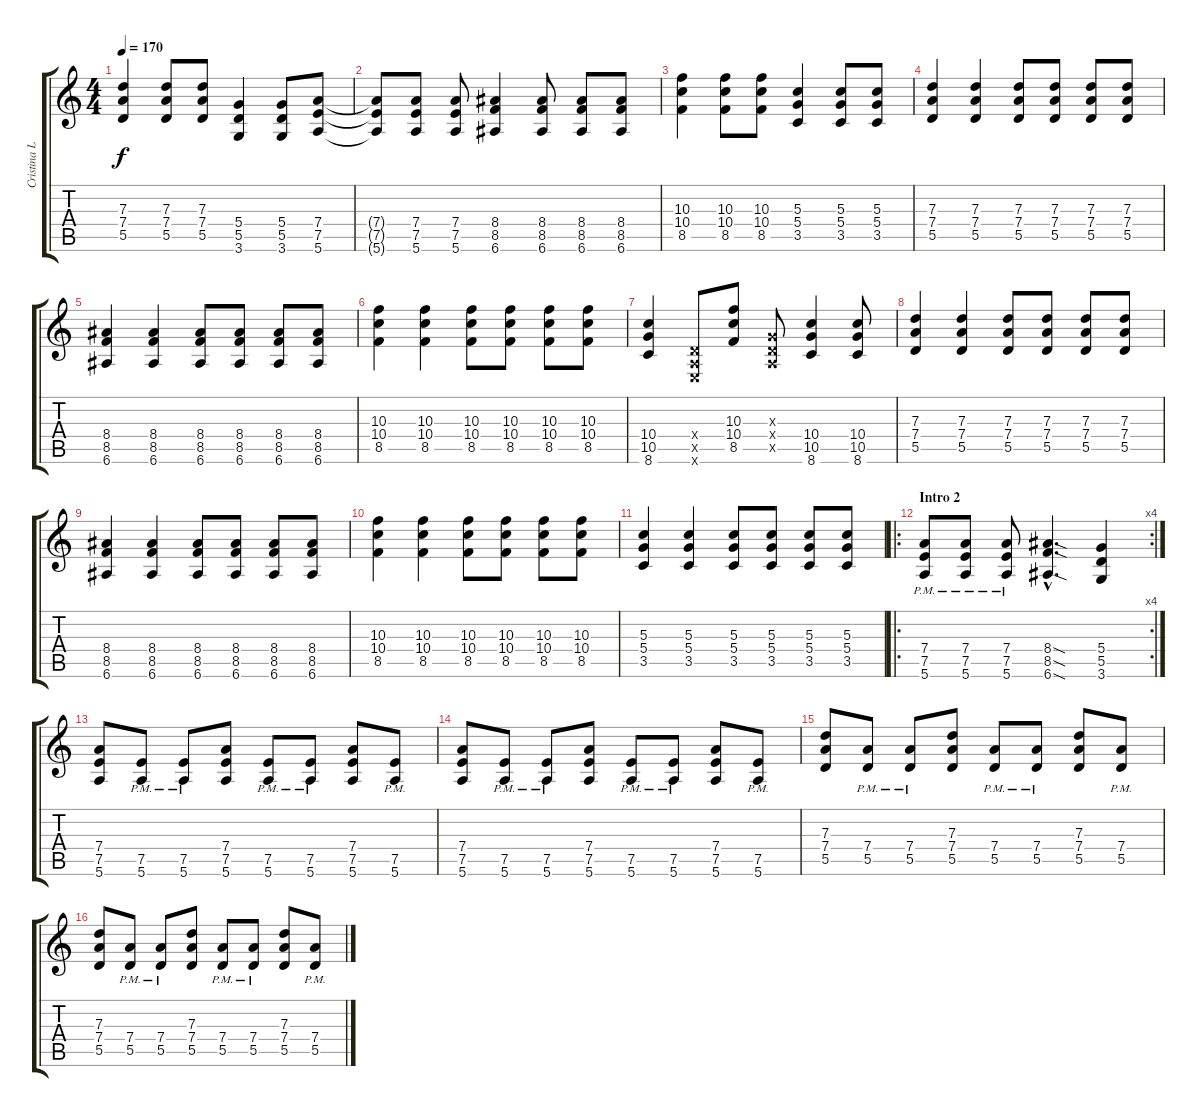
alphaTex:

\track ("Cristina Llanos (Guitarra)" "Cristina L") {instrument overdrivenguitar}
\staff {score tabs}
\tuning (E4 B3 G3 D3 A2 E2) {hide}
\ts (4 4)
\tempo 170
\clef g2
\ks c
(7.3 7.4 5.5).4{dy f} (7.3 7.4 5.5).8 (7.3 7.4 5.5).8 (5.4 5.5 3.6).4 (5.4 5.5 3.6).8 (7.4 7.5 5.6).8 |
(7.4{t} 7.5{t} 5.6{t}).8 (7.4 7.5 5.6).8 (7.4 7.5 5.6).8 (8.4 8.5 6.6).4 (8.4 8.5 6.6).8 (8.4 8.5 6.6).8 (8.4 8.5 6.6).8 |
(10.3 10.4 8.5).4 (10.3 10.4 8.5).8 (10.3 10.4 8.5).8 (5.3 5.4 3.5).4 (5.3 5.4 3.5).8 (5.3 5.4 3.5).8 |
(7.3 7.4 5.5).4 (7.3 7.4 5.5).4 (7.3 7.4 5.5).8 (7.3 7.4 5.5).8 (7.3 7.4 5.5).8 (7.3 7.4 5.5).8 |
(8.4 8.5 6.6).4 (8.4 8.5 6.6).4 (8.4 8.5 6.6).8 (8.4 8.5 6.6).8 (8.4 8.5 6.6).8 (8.4 8.5 6.6).8 |
(10.3 10.4 8.5).4 (10.3 10.4 8.5).4 (10.3 10.4 8.5).8 (10.3 10.4 8.5).8 (10.3 10.4 8.5).8 (10.3 10.4 8.5).8 |
(10.4 10.5 8.6).4 (0.4{x} 0.5{x} 0.6{x}).8 (10.3 10.4 8.5).8 (0.3{x} 0.4{x} 0.5{x}).8 (10.4 10.5 8.6).4 (10.4 10.5 8.6).8 |
(7.3 7.4 5.5).4 (7.3 7.4 5.5).4 (7.3 7.4 5.5).8 (7.3 7.4 5.5).8 (7.3 7.4 5.5).8 (7.3 7.4 5.5).8 |
(8.4 8.5 6.6).4 (8.4 8.5 6.6).4 (8.4 8.5 6.6).8 (8.4 8.5 6.6).8 (8.4 8.5 6.6).8 (8.4 8.5 6.6).8 |
(10.3 10.4 8.5).4 (10.3 10.4 8.5).4 (10.3 10.4 8.5).8 (10.3 10.4 8.5).8 (10.3 10.4 8.5).8 (10.3 10.4 8.5).8 |
(5.3 5.4 3.5).4 (5.3 5.4 3.5).4 (5.3 5.4 3.5).8 (5.3 5.4 3.5).8 (5.3 5.4 3.5).8 (5.3 5.4 3.5).8 |
\ro
\rc 4
\section ("" "Intro 2")
(7.4{pm} 7.5{pm} 5.6{pm}).8 (7.4{pm} 7.5{pm} 5.6{pm}).8 (7.4{pm} 7.5{pm} 5.6{pm}).8 (8.4{sod hac} 8.5{sod hac} 6.6{sod hac}).4{d} (5.4 5.5 3.6).4 |
(7.4 7.5 5.6).8 (7.5{pm} 5.6{pm}).8 (7.5{pm} 5.6{pm}).8 (7.4 7.5 5.6).8 (7.5{pm} 5.6{pm}).8 (7.5{pm} 5.6{pm}).8 (7.4 7.5 5.6).8 (7.5{pm} 5.6{pm}).8 |
(7.4 7.5 5.6).8 (7.5{pm} 5.6{pm}).8 (7.5{pm} 5.6{pm}).8 (7.4 7.5 5.6).8 (7.5{pm} 5.6{pm}).8 (7.5{pm} 5.6{pm}).8 (7.4 7.5 5.6).8 (7.5{pm} 5.6{pm}).8 |
(7.3 7.4 5.5).8 (7.4{pm} 5.5{pm}).8 (7.4{pm} 5.5{pm}).8 (7.3 7.4 5.5).8 (7.4{pm} 5.5{pm}).8 (7.4{pm} 5.5{pm}).8 (7.3 7.4 5.5).8 (7.4{pm} 5.5{pm}).8 |
(7.3 7.4 5.5).8 (7.4{pm} 5.5{pm}).8 (7.4{pm} 5.5{pm}).8 (7.3 7.4 5.5).8 (7.4{pm} 5.5{pm}).8 (7.4{pm} 5.5{pm}).8 (7.3 7.4 5.5).8 (7.4{pm} 5.5{pm}).8
